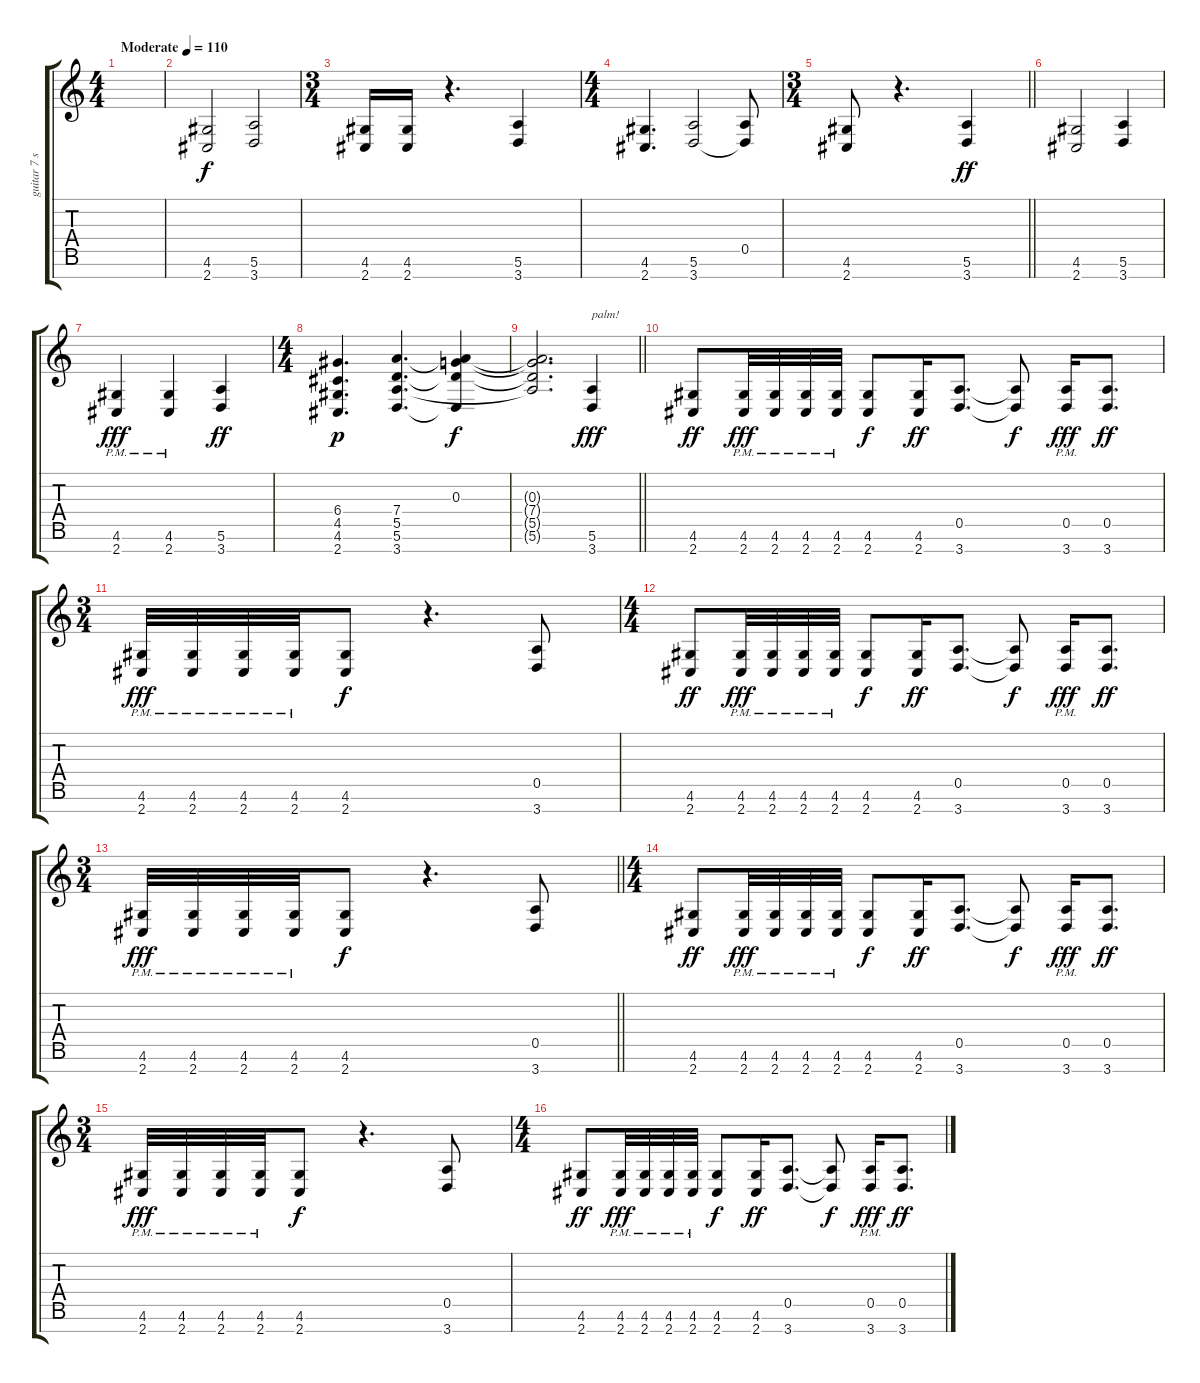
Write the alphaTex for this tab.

\track ("guitar 7 str" "guitar 7 s") {solo instrument distortionguitar}
\staff {score tabs}
\tuning (E4 B3 G3 D3 A2 E2 B1) {hide}
\ts (4 4)
\tempo (110 "Moderate")
\clef g2
\ks c
|
(4.6 2.7).2 (5.6 3.7).2 |
\ts (3 4)
(4.6 2.7).16 (4.6 2.7).16 r.4{d} (5.6 3.7).4 |
\ts (4 4)
(4.6 2.7).4{d} (5.6 3.7).2 (0.5 3.7{t}).8 |
\ts (3 4)
\barLineRight lightlight
(4.6 2.7).8 r.4{d} (5.6 3.7).4{dy ff} |
(4.6 2.7).2 (5.6 3.7).4 |
(4.6{pm} 2.7{pm}).4{dy fff} (4.6{pm} 2.7{pm}).4 (5.6 3.7).4{dy ff} |
\ts (4 4)
(6.4 4.5 4.6 2.7).4{d dy p} (7.4 5.5 5.6 3.7).4{d} (0.3 7.4{t} 5.5{t} 3.7{t}).4{dy f} |
\barLineRight lightlight
(0.3{t} 7.4{t} 5.5{t} 5.6{t}).2{d} (5.6 3.7).4{txt "palm!" dy fff} |
\section ("" "")
(4.6 2.7).8{dy ff} (4.6{pm} 2.7{pm}).32{dy fff} (4.6{pm} 2.7{pm}).32 (4.6{pm} 2.7{pm}).32 (4.6{pm} 2.7{pm}).32 (4.6 2.7).8{dy f} (4.6 2.7).16{dy ff} (0.5 3.7).8{d} (0.5{t} 3.7{t}).8{dy f} (0.5{pm} 3.7{pm}).16{dy fff} (0.5 3.7).8{d dy ff} |
\ts (3 4)
(4.6{pm} 2.7{pm}).32{dy fff} (4.6{pm} 2.7{pm}).32 (4.6{pm} 2.7{pm}).32 (4.6{pm} 2.7{pm}).32 (4.6 2.7).8{dy f} r.4{d} (0.5 3.7).8 |
\ts (4 4)
(4.6 2.7).8{dy ff} (4.6{pm} 2.7{pm}).32{dy fff} (4.6{pm} 2.7{pm}).32 (4.6{pm} 2.7{pm}).32 (4.6{pm} 2.7{pm}).32 (4.6 2.7).8{dy f} (4.6 2.7).16{dy ff} (0.5 3.7).8{d} (0.5{t} 3.7{t}).8{dy f} (0.5{pm} 3.7{pm}).16{dy fff} (0.5 3.7).8{d dy ff} |
\ts (3 4)
\barLineRight lightlight
(4.6{pm} 2.7{pm}).32{dy fff} (4.6{pm} 2.7{pm}).32 (4.6{pm} 2.7{pm}).32 (4.6{pm} 2.7{pm}).32 (4.6 2.7).8{dy f} r.4{d} (0.5 3.7).8 |
\ts (4 4)
(4.6 2.7).8{dy ff} (4.6{pm} 2.7{pm}).32{dy fff} (4.6{pm} 2.7{pm}).32 (4.6{pm} 2.7{pm}).32 (4.6{pm} 2.7{pm}).32 (4.6 2.7).8{dy f} (4.6 2.7).16{dy ff} (0.5 3.7).8{d} (0.5{t} 3.7{t}).8{dy f} (0.5{pm} 3.7{pm}).16{dy fff} (0.5 3.7).8{d dy ff} |
\ts (3 4)
(4.6{pm} 2.7{pm}).32{dy fff} (4.6{pm} 2.7{pm}).32 (4.6{pm} 2.7{pm}).32 (4.6{pm} 2.7{pm}).32 (4.6 2.7).8{dy f} r.4{d} (0.5 3.7).8 |
\ts (4 4)
(4.6 2.7).8{dy ff} (4.6{pm} 2.7{pm}).32{dy fff} (4.6{pm} 2.7{pm}).32 (4.6{pm} 2.7{pm}).32 (4.6{pm} 2.7{pm}).32 (4.6 2.7).8{dy f} (4.6 2.7).16{dy ff} (0.5 3.7).8{d} (0.5{t} 3.7{t}).8{dy f} (0.5{pm} 3.7{pm}).16{dy fff volume 2} (0.5 3.7).8{d dy ff}
